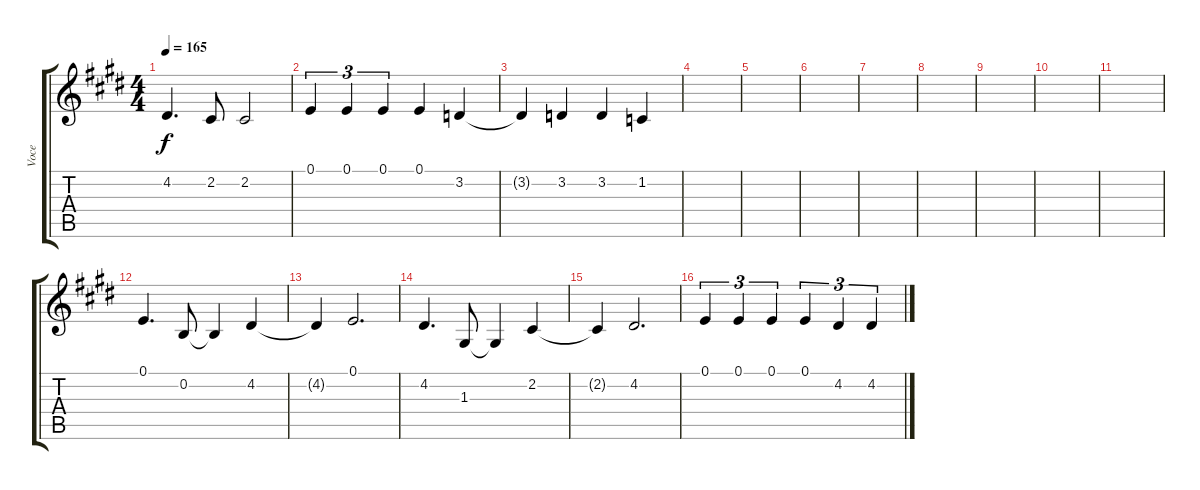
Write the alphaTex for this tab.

\track ("Voce" "Voce") {instrument synthvoice}
\staff {score tabs}
\tuning (E4 B3 G3 D3 A2 E2) {hide}
\ts (4 4)
\tempo 165
\clef g2
\ks e
4.2.4{d dy f} 2.2.8 2.2.2 |
0.1.4{tu (3 2)} 0.1.4{tu (3 2)} 0.1.4{tu (3 2)} 0.1.4 3.2.4 |
3.2{t}.4 3.2.4 3.2.4 1.2.4 |
|
|
|
|
|
|
|
|
0.1.4{d} 0.2.8 0.2{t}.4 4.2.4 |
4.2{t}.4 0.1.2{d} |
4.2.4{d} 1.3.8 1.3{t}.4 2.2.4 |
2.2{t}.4 4.2.2{d} |
0.1.4{tu (3 2)} 0.1.4{tu (3 2)} 0.1.4{tu (3 2)} 0.1.4{tu (3 2)} 4.2.4{tu (3 2)} 4.2.4{tu (3 2)}
